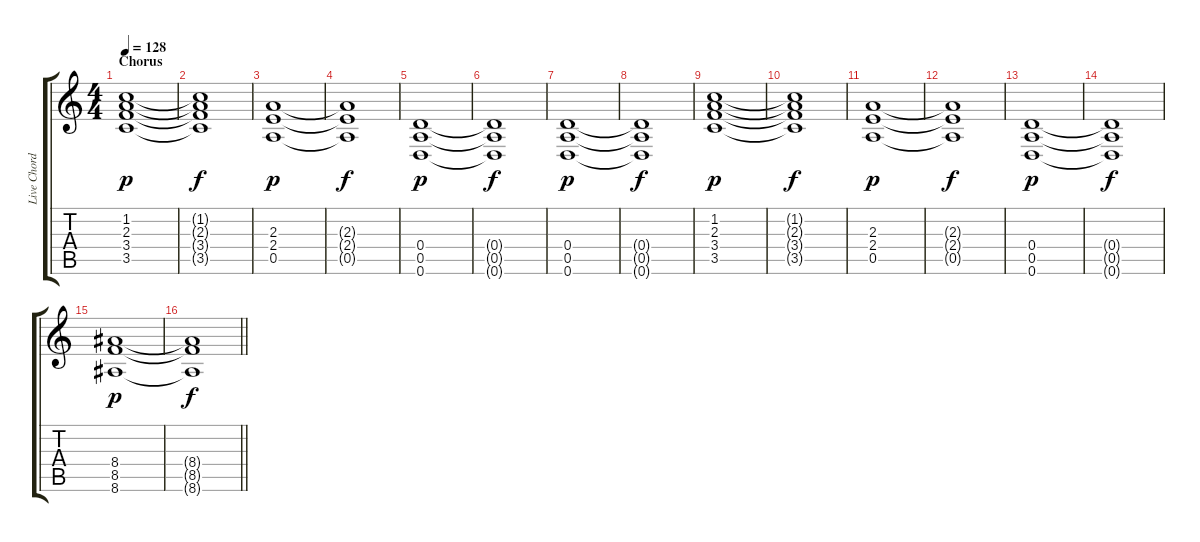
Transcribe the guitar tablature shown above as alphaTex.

\track ("Live Chords" "Live Chord") {mute instrument distortionguitar}
\staff {score tabs}
\tuning (E4 B3 G3 D3 A2 D2) {hide}
\ts (4 4)
\section ("" "Chorus")
\tempo 128
\clef g2
\ks c
(1.2 2.3 3.4 3.5).1{dy p} |
(1.2{t} 2.3{t} 3.4{t} 3.5{t}).1{dy f} |
(2.3 2.4 0.5).1{dy p} |
(2.3{t} 2.4{t} 0.5{t}).1{dy f} |
(0.4 0.5 0.6).1{dy p} |
(0.4{t} 0.5{t} 0.6{t}).1{dy f} |
(0.4 0.5 0.6).1{dy p} |
(0.4{t} 0.5{t} 0.6{t}).1{dy f} |
(1.2 2.3 3.4 3.5).1{dy p} |
(1.2{t} 2.3{t} 3.4{t} 3.5{t}).1{dy f} |
(2.3 2.4 0.5).1{dy p} |
(2.3{t} 2.4{t} 0.5{t}).1{dy f} |
(0.4 0.5 0.6).1{dy p} |
(0.4{t} 0.5{t} 0.6{t}).1{dy f} |
(8.4 8.5 8.6).1{dy p} |
\barLineRight lightlight
(8.4{t} 8.5{t} 8.6{t}).1{dy f}
